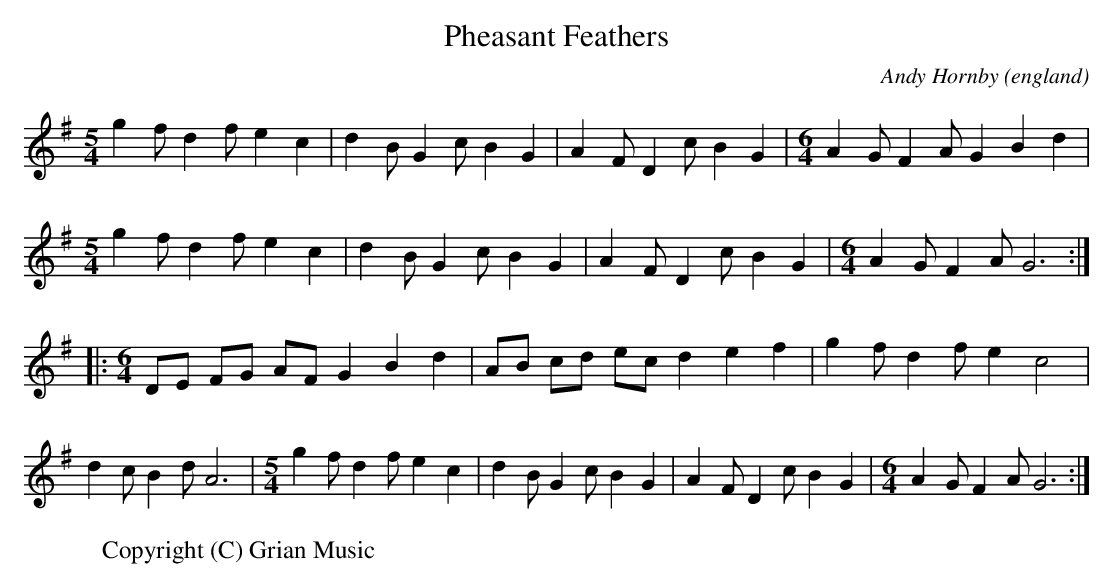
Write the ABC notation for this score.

X:1
T:Pheasant Feathers
O:england
M:5/4
C:Andy Hornby
K:G
g2f d2f e2 c2 | d2B G2c B2 G2 | A2F D2c B2 G2 | \
M:6/4
A2G F2A G2 B2 d2 | \
M:5/4
g2f d2f e2 c2 | d2B G2c B2 G2 | A2F D2c B2 G2 | \
M:6/4
A2G F2A G6 :: \
M:6/4
DE FG AF G2 B2 d2 | AB cd ec d2 e2 f2 | \
g2f d2f e2 c4 | d2c B2d A6 |\
M:5/4
g2f d2f e2 c2 | d2B G2c B2 G2 | A2F D2c B2 G2 | \
M:6/4
A2G F2A G6 :|
W:Copyright (C) Grian Music
